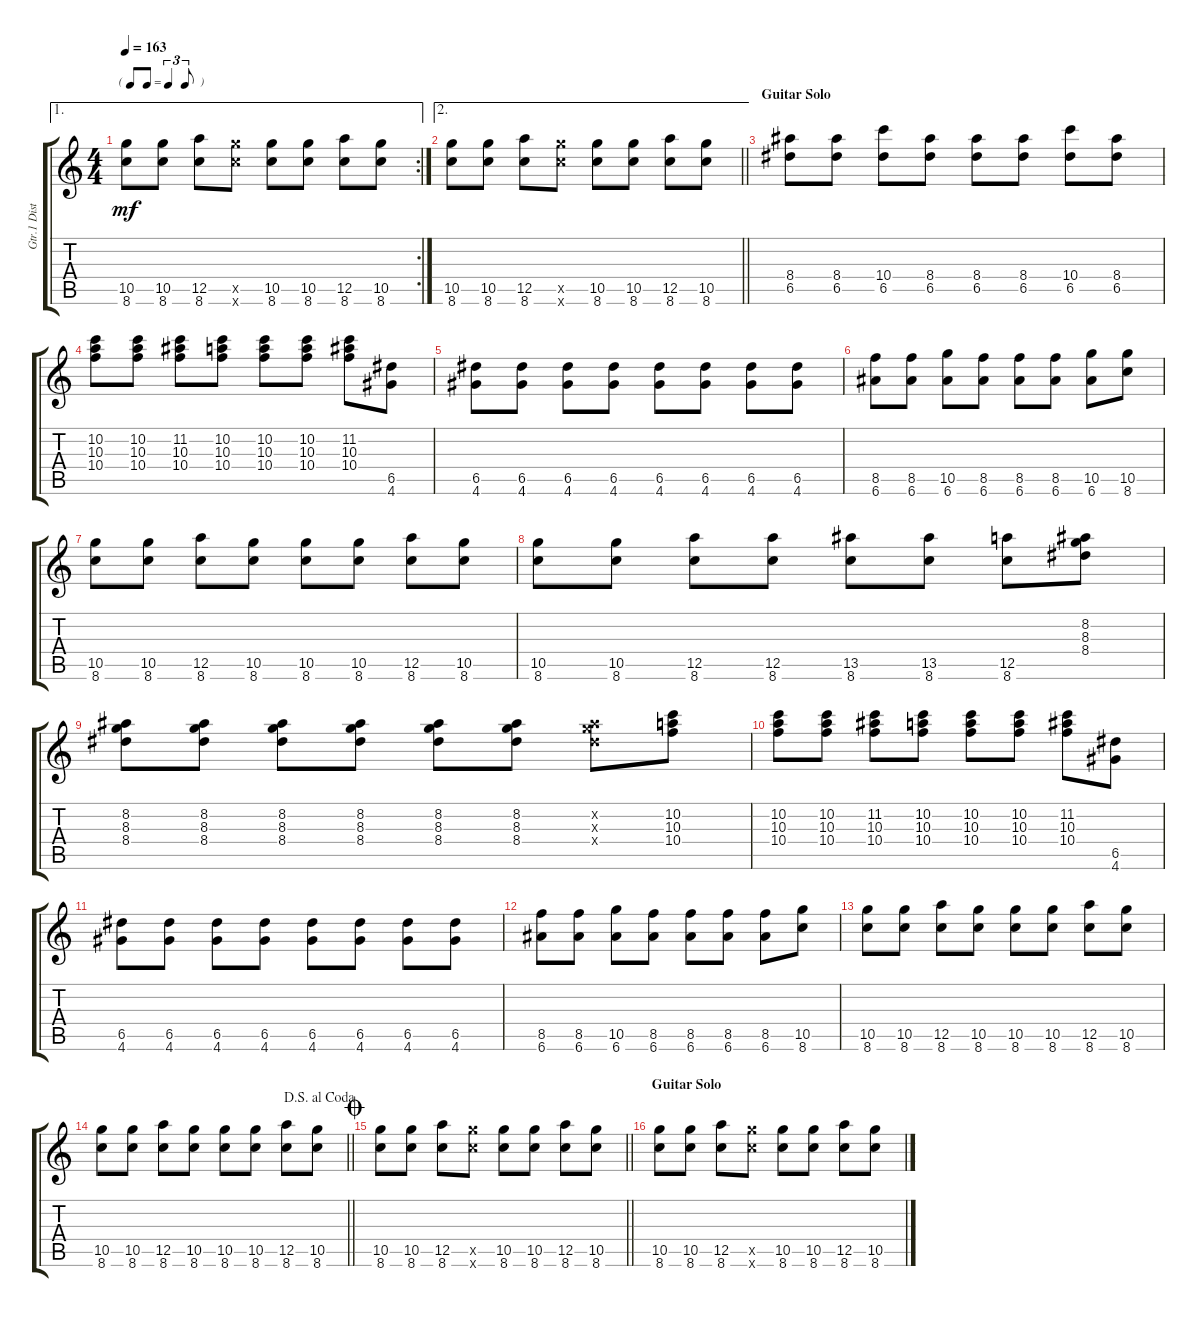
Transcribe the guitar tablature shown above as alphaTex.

\track ("Gtr.1 Distortion" "Gtr.1 Dist") {instrument distortionguitar}
\staff {score tabs}
\tuning (E4 B3 G3 D4 A3 E3) {hide}
\ae 1
\rc 2
\ts (4 4)
\tf triplet8th
\tempo 163
\clef g2
\ks c
(10.5 8.6).8{dy mf} (10.5 8.6).8 (12.5 8.6).8 (10.5{x} 8.6{x}).8 (10.5 8.6).8 (10.5 8.6).8 (12.5 8.6).8 (10.5 8.6).8 |
\ae 2
\barLineRight lightlight
(10.5 8.6).8 (10.5 8.6).8 (12.5 8.6).8 (10.5{x} 8.6{x}).8 (10.5 8.6).8 (10.5 8.6).8 (12.5 8.6).8 (10.5 8.6).8 |
\section ("" "Guitar Solo")
(8.4 6.5).8 (8.4 6.5).8 (10.4 6.5).8 (8.4 6.5).8 (8.4 6.5).8 (8.4 6.5).8 (10.4 6.5).8 (8.4 6.5).8 |
(10.2 10.3 10.4).8 (10.2 10.3 10.4).8 (11.2 10.3 10.4).8 (10.2 10.3 10.4).8 (10.2 10.3 10.4).8 (10.2 10.3 10.4).8 (11.2 10.3 10.4).8 (6.5 4.6).8 |
(6.5 4.6).8 (6.5 4.6).8 (6.5 4.6).8 (6.5 4.6).8 (6.5 4.6).8 (6.5 4.6).8 (6.5 4.6).8 (6.5 4.6).8 |
(8.5 6.6).8 (8.5 6.6).8 (10.5 6.6).8 (8.5 6.6).8 (8.5 6.6).8 (8.5 6.6).8 (10.5 6.6).8 (10.5 8.6).8 |
(10.5 8.6).8 (10.5 8.6).8 (12.5 8.6).8 (10.5 8.6).8 (10.5 8.6).8 (10.5 8.6).8 (12.5 8.6).8 (10.5 8.6).8 |
(10.5 8.6).8 (10.5 8.6).8 (12.5 8.6).8 (12.5 8.6).8 (13.5 8.6).8 (13.5 8.6).8 (12.5 8.6).8 (8.2 8.3 8.4).8 |
(8.2 8.3 8.4).8 (8.2 8.3 8.4).8 (8.2 8.3 8.4).8 (8.2 8.3 8.4).8 (8.2 8.3 8.4).8 (8.2 8.3 8.4).8 (8.2{x} 8.3{x} 8.4{x}).8 (10.2 10.3 10.4).8 |
(10.2 10.3 10.4).8 (10.2 10.3 10.4).8 (11.2 10.3 10.4).8 (10.2 10.3 10.4).8 (10.2 10.3 10.4).8 (10.2 10.3 10.4).8 (11.2 10.3 10.4).8 (6.5 4.6).8 |
(6.5 4.6).8 (6.5 4.6).8 (6.5 4.6).8 (6.5 4.6).8 (6.5 4.6).8 (6.5 4.6).8 (6.5 4.6).8 (6.5 4.6).8 |
(8.5 6.6).8 (8.5 6.6).8 (10.5 6.6).8 (8.5 6.6).8 (8.5 6.6).8 (8.5 6.6).8 (8.5 6.6).8 (10.5 8.6).8 |
(10.5 8.6).8 (10.5 8.6).8 (12.5 8.6).8 (10.5 8.6).8 (10.5 8.6).8 (10.5 8.6).8 (12.5 8.6).8 (10.5 8.6).8 |
\jump dalsegnoalcoda
\barLineRight lightlight
(10.5 8.6).8 (10.5 8.6).8 (12.5 8.6).8 (10.5 8.6).8 (10.5 8.6).8 (10.5 8.6).8 (12.5 8.6).8 (10.5 8.6).8 |
\jump coda
\barLineRight lightlight
(10.5 8.6).8 (10.5 8.6).8 (12.5 8.6).8 (10.5{x} 8.6{x}).8 (10.5 8.6).8 (10.5 8.6).8 (12.5 8.6).8 (10.5 8.6).8 |
\section ("" "Guitar Solo")
(10.5 8.6).8 (10.5 8.6).8 (12.5 8.6).8 (10.5{x} 8.6{x}).8 (10.5 8.6).8 (10.5 8.6).8 (12.5 8.6).8 (10.5 8.6).8
